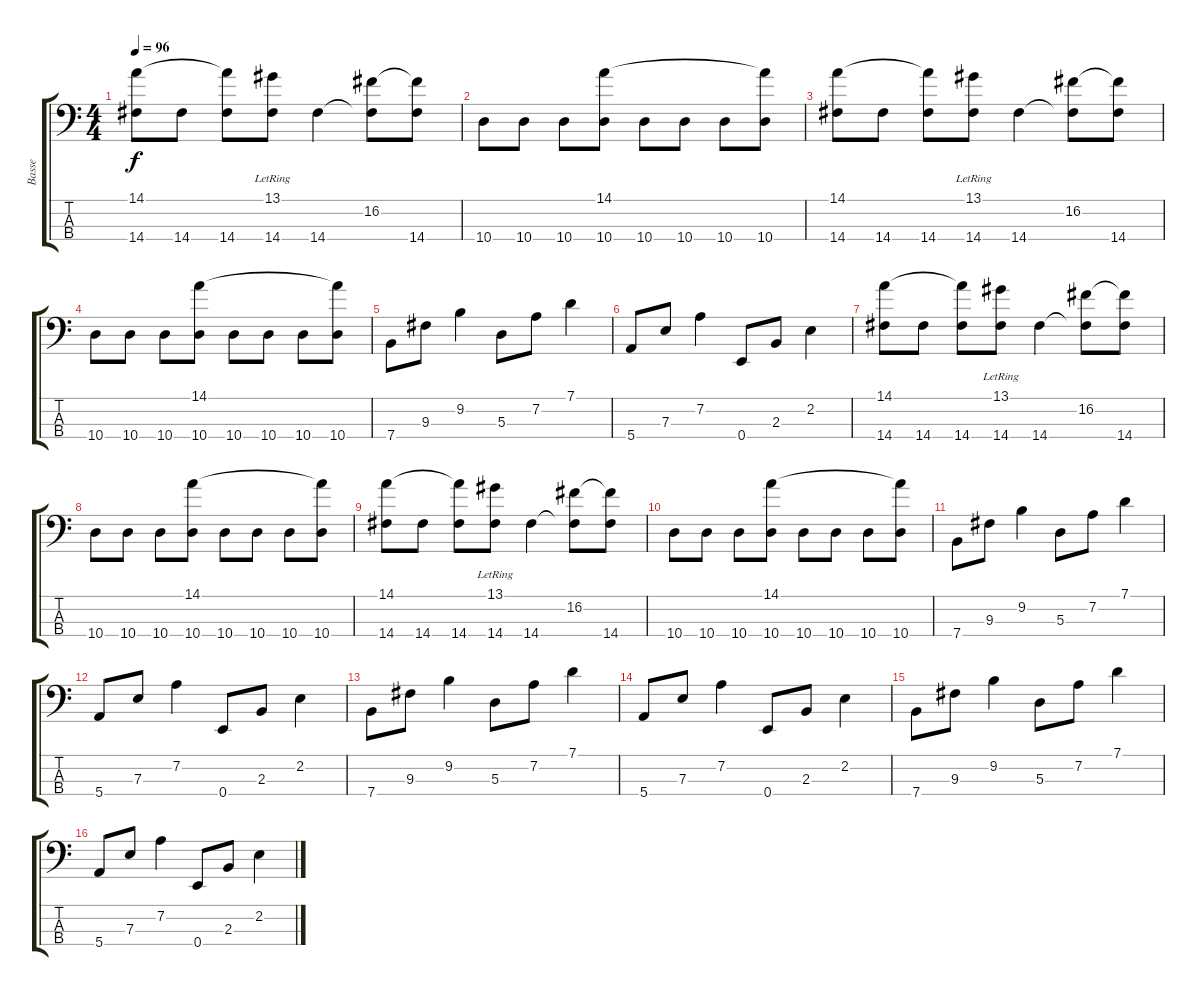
\track ("Basse" "Basse") {instrument electricbassfinger}
\staff {score tabs}
\tuning (G2 D2 A1 E1) {hide}
\ts (4 4)
\tempo 96
\clef f4
\ks c
(14.1 14.4).8{dy f} 14.4.8 (14.1{t} 14.4).8 (13.1{lr} 14.4).8 14.4.4 (16.2 14.4{t}).8 (16.2{t} 14.4).8 |
10.4.8 10.4.8 10.4.8 (14.1 10.4).8 10.4.8 10.4.8 10.4.8 (14.1{t} 10.4).8 |
(14.1 14.4).8 14.4.8 (14.1{t} 14.4).8 (13.1{lr} 14.4).8 14.4.4 (16.2 14.4{t}).8 (16.2{t} 14.4).8 |
10.4.8 10.4.8 10.4.8 (14.1 10.4).8 10.4.8 10.4.8 10.4.8 (14.1{t} 10.4).8 |
7.4.8 9.3.8 9.2.4 5.3.8 7.2.8 7.1.4 |
5.4.8 7.3.8 7.2.4 0.4.8 2.3.8 2.2.4 |
(14.1 14.4).8 14.4.8 (14.1{t} 14.4).8 (13.1{lr} 14.4).8 14.4.4 (16.2 14.4{t}).8 (16.2{t} 14.4).8 |
10.4.8 10.4.8 10.4.8 (14.1 10.4).8 10.4.8 10.4.8 10.4.8 (14.1{t} 10.4).8 |
(14.1 14.4).8 14.4.8 (14.1{t} 14.4).8 (13.1{lr} 14.4).8 14.4.4 (16.2 14.4{t}).8 (16.2{t} 14.4).8 |
10.4.8 10.4.8 10.4.8 (14.1 10.4).8 10.4.8 10.4.8 10.4.8 (14.1{t} 10.4).8 |
7.4.8 9.3.8 9.2.4 5.3.8 7.2.8 7.1.4 |
5.4.8 7.3.8 7.2.4 0.4.8 2.3.8 2.2.4 |
7.4.8 9.3.8 9.2.4 5.3.8 7.2.8 7.1.4 |
5.4.8 7.3.8 7.2.4 0.4.8 2.3.8 2.2.4 |
7.4.8 9.3.8 9.2.4 5.3.8 7.2.8 7.1.4 |
5.4.8 7.3.8 7.2.4 0.4.8 2.3.8 2.2.4
